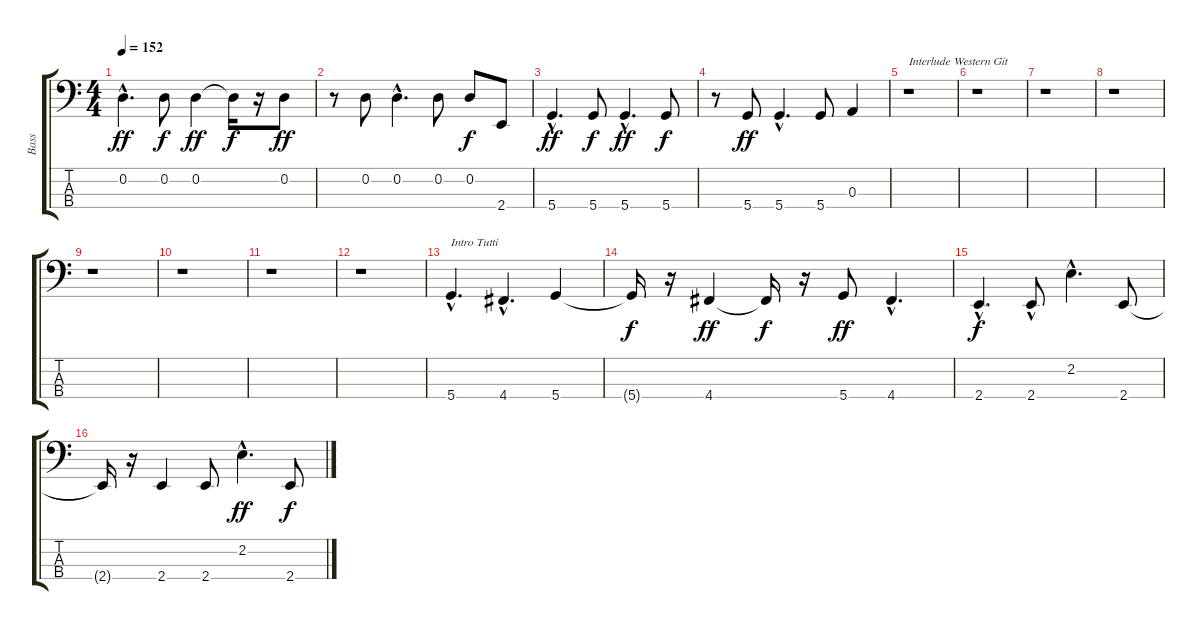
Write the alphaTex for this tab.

\track ("Bass" "Bass") {instrument electricbassfinger}
\staff {score tabs}
\tuning (G2 D2 A1 D1) {hide}
\ts (4 4)
\tempo 152
\clef f4
\ks c
0.2{hac}.4{d dy ff} 0.2.8{dy f} 0.2.4{dy ff} 0.2{t}.16{dy f} r.16 0.2.8{dy ff} |
r.8 0.2.8 0.2{hac}.4{d} 0.2.8 0.2.8{dy f} 2.4.8 |
5.4{hac}.4{d dy ff} 5.4.8{dy f} 5.4{hac}.4{d dy ff} 5.4.8{dy f} |
r.8 5.4.8{dy ff} 5.4{hac}.4{d} 5.4.8 0.3.4 |
r.1{txt "Interlude Western Git"} |
r.1 |
r.1 |
r.1 |
r.1 |
r.1 |
r.1 |
r.1 |
5.4{hac}.4{d txt "Intro Tutti"} 4.4{hac}.4{d} 5.4.4 |
5.4{t}.16{dy f} r.16 4.4.4{dy ff} 4.4{t}.16{dy f} r.16 5.4.8{dy ff} 4.4{hac}.4{d} |
2.4{hac}.4{d dy f} 2.4{hac}.8 2.2{hac}.4{d} 2.4.8 |
2.4{t}.16 r.16 2.4.4 2.4.8 2.2{hac}.4{d dy ff} 2.4.8{dy f}
